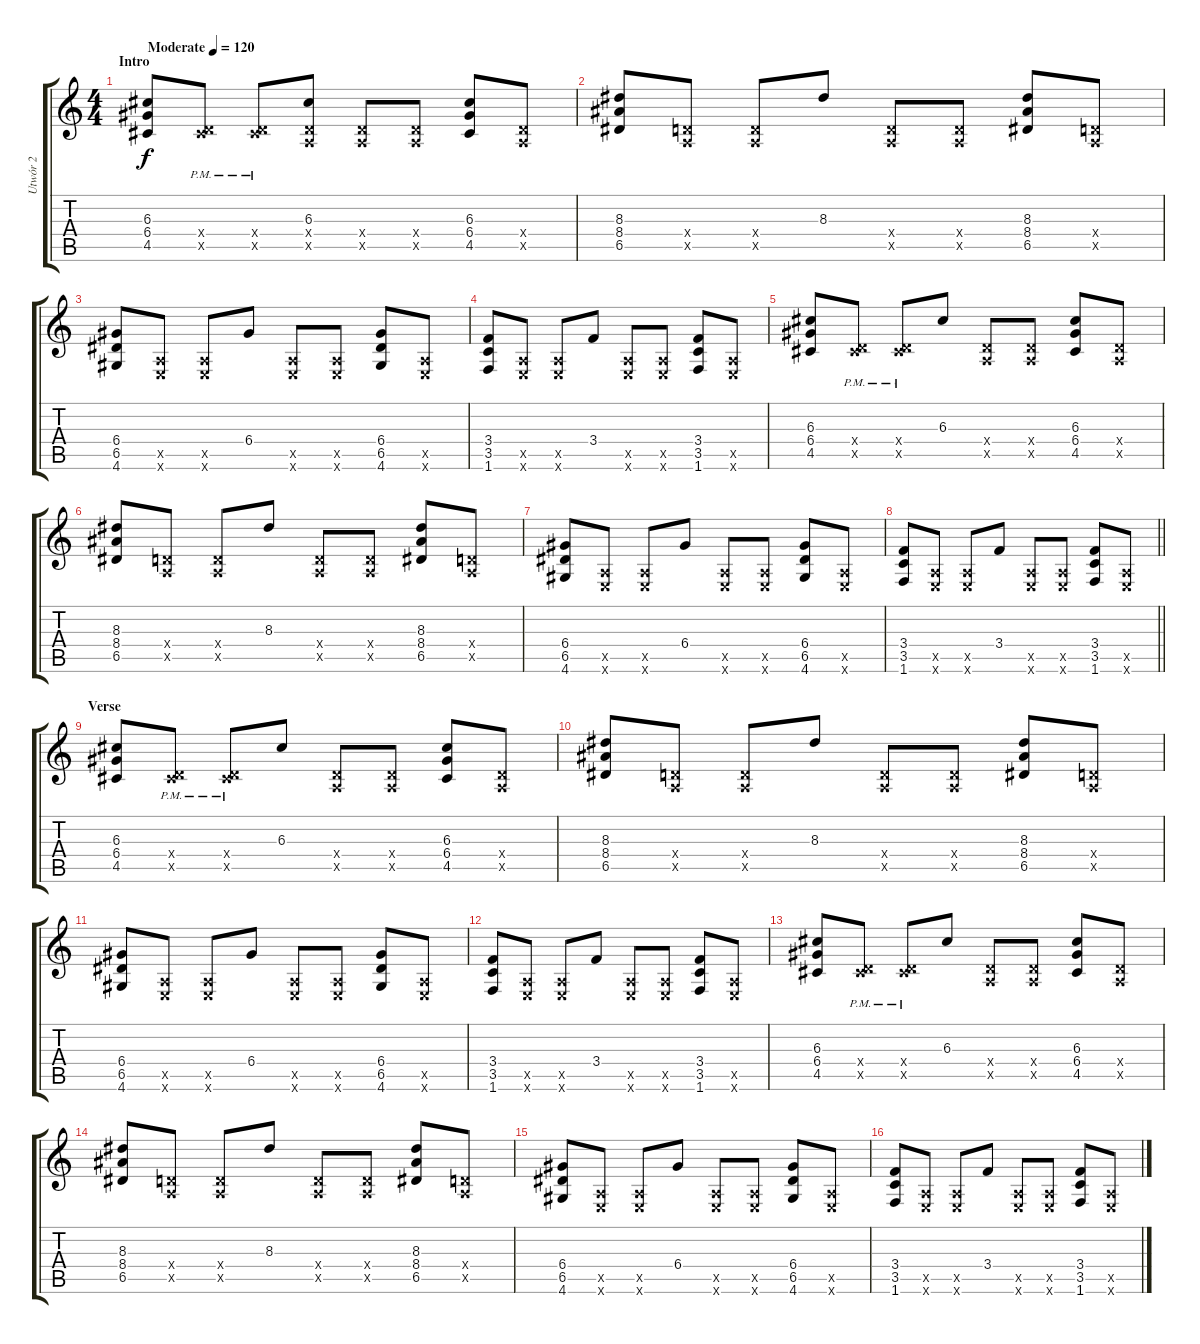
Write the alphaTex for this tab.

\track ("Utwór 2" "Utwór 2") {instrument acousticguitarsteel}
\staff {score tabs}
\tuning (E4 B3 G3 D3 A2 E2) {hide}
\ts (4 4)
\section ("" "Intro")
\tempo (120 "Moderate")
\clef g2
\ks c
(6.3 6.4 4.5).8{dy f instrument acousticguitarsteel} (0.4{x} 4.5{pm x}).8 (0.4{x} 4.5{pm x}).8 (6.3 0.4{x} 0.5{x}).8 (0.4{x} 0.5{x}).8 (0.4{x} 0.5{x}).8 (6.3 6.4 4.5).8 (0.4{x} 0.5{x}).8 |
(8.3 8.4 6.5).8 (0.4{x} 0.5{x}).8 (0.4{x} 0.5{x}).8 8.3.8 (0.4{x} 0.5{x}).8 (0.4{x} 0.5{x}).8 (8.3 8.4 6.5).8 (0.4{x} 0.5{x}).8 |
(6.4 6.5 4.6).8 (0.5{x} 0.6{x}).8 (0.5{x} 0.6{x}).8 6.4.8 (0.5{x} 0.6{x}).8 (0.5{x} 0.6{x}).8 (6.4 6.5 4.6).8 (0.5{x} 0.6{x}).8 |
(3.4 3.5 1.6).8 (0.5{x} 0.6{x}).8 (0.5{x} 0.6{x}).8 3.4.8 (0.5{x} 0.6{x}).8 (0.5{x} 0.6{x}).8 (3.4 3.5 1.6).8 (0.5{x} 0.6{x}).8 |
(6.3 6.4 4.5).8 (0.4{x} 4.5{pm x}).8 (0.4{x} 4.5{pm x}).8 6.3.8 (0.4{x} 0.5{x}).8 (0.4{x} 0.5{x}).8 (6.3 6.4 4.5).8 (0.4{x} 0.5{x}).8 |
(8.3 8.4 6.5).8 (0.4{x} 0.5{x}).8 (0.4{x} 0.5{x}).8 8.3.8 (0.4{x} 0.5{x}).8 (0.4{x} 0.5{x}).8 (8.3 8.4 6.5).8 (0.4{x} 0.5{x}).8 |
(6.4 6.5 4.6).8 (0.5{x} 0.6{x}).8 (0.5{x} 0.6{x}).8 6.4.8 (0.5{x} 0.6{x}).8 (0.5{x} 0.6{x}).8 (6.4 6.5 4.6).8 (0.5{x} 0.6{x}).8 |
\barLineRight lightlight
(3.4 3.5 1.6).8 (0.5{x} 0.6{x}).8 (0.5{x} 0.6{x}).8 3.4.8 (0.5{x} 0.6{x}).8 (0.5{x} 0.6{x}).8 (3.4 3.5 1.6).8 (0.5{x} 0.6{x}).8 |
\section ("" "Verse")
(6.3 6.4 4.5).8 (0.4{x} 4.5{pm x}).8 (0.4{x} 4.5{pm x}).8 6.3.8 (0.4{x} 0.5{x}).8 (0.4{x} 0.5{x}).8 (6.3 6.4 4.5).8 (0.4{x} 0.5{x}).8 |
(8.3 8.4 6.5).8 (0.4{x} 0.5{x}).8 (0.4{x} 0.5{x}).8 8.3.8 (0.4{x} 0.5{x}).8 (0.4{x} 0.5{x}).8 (8.3 8.4 6.5).8 (0.4{x} 0.5{x}).8 |
(6.4 6.5 4.6).8 (0.5{x} 0.6{x}).8 (0.5{x} 0.6{x}).8 6.4.8 (0.5{x} 0.6{x}).8 (0.5{x} 0.6{x}).8 (6.4 6.5 4.6).8 (0.5{x} 0.6{x}).8 |
(3.4 3.5 1.6).8 (0.5{x} 0.6{x}).8 (0.5{x} 0.6{x}).8 3.4.8 (0.5{x} 0.6{x}).8 (0.5{x} 0.6{x}).8 (3.4 3.5 1.6).8 (0.5{x} 0.6{x}).8 |
(6.3 6.4 4.5).8 (0.4{x} 4.5{pm x}).8 (0.4{x} 4.5{pm x}).8 6.3.8 (0.4{x} 0.5{x}).8 (0.4{x} 0.5{x}).8 (6.3 6.4 4.5).8 (0.4{x} 0.5{x}).8 |
(8.3 8.4 6.5).8 (0.4{x} 0.5{x}).8 (0.4{x} 0.5{x}).8 8.3.8 (0.4{x} 0.5{x}).8 (0.4{x} 0.5{x}).8 (8.3 8.4 6.5).8 (0.4{x} 0.5{x}).8 |
(6.4 6.5 4.6).8 (0.5{x} 0.6{x}).8 (0.5{x} 0.6{x}).8 6.4.8 (0.5{x} 0.6{x}).8 (0.5{x} 0.6{x}).8 (6.4 6.5 4.6).8 (0.5{x} 0.6{x}).8 |
(3.4 3.5 1.6).8 (0.5{x} 0.6{x}).8 (0.5{x} 0.6{x}).8 3.4.8 (0.5{x} 0.6{x}).8 (0.5{x} 0.6{x}).8 (3.4 3.5 1.6).8 (0.5{x} 0.6{x}).8
